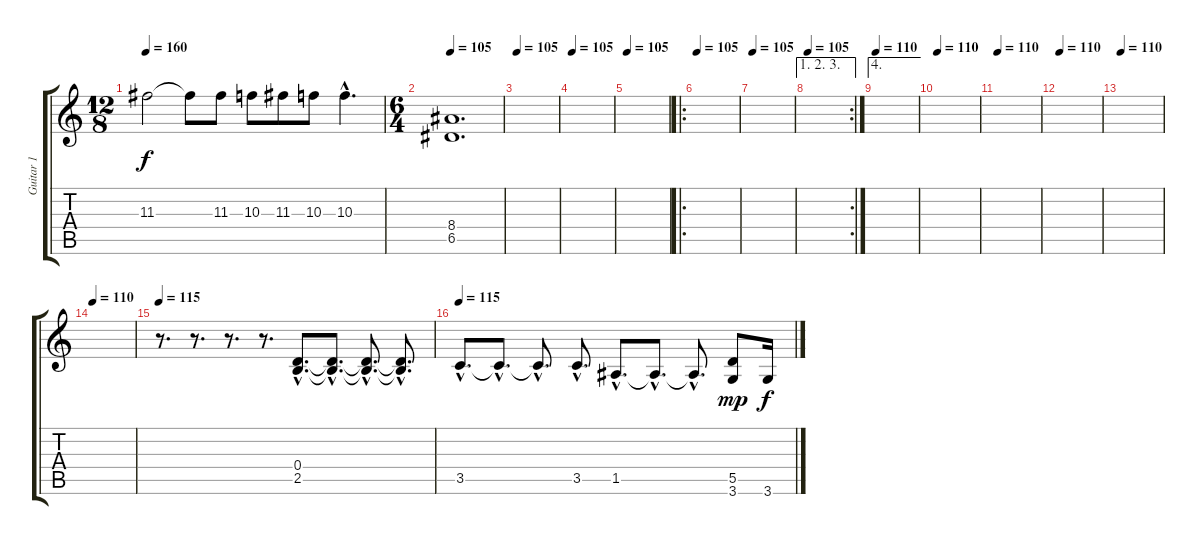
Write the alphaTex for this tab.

\track ("Guitar 1" "Guitar 1") {instrument distortionguitar}
\staff {score tabs}
\tuning (E4 B3 G3 D3 A2 E2) {hide}
\ts (12 8)
\tempo 160
\clef g2
\ks c
11.3.2{dy f instrument overdrivenguitar} 11.3{t}.8 11.3.8 10.3.8 11.3.8 10.3.8 10.3{hac}.4{d} |
\ts (6 4)
\tempo 105
(8.4 6.5).1{d instrument distortionguitar} |
\tempo 105
|
\tempo 105
|
\tempo 105
|
\ro
\tempo 105
|
\tempo 105
|
\ae (1 2 3)
\rc 2
\tempo 105
|
\ae 4
\tempo 110
|
\tempo 110
|
\tempo 110
|
\tempo 110
|
\tempo 110
|
\tempo 110
|
\tempo 115
r.8{d} r.8{d} r.8{d} r.8{d volume 0} (0.4{hac} 2.5{hac}).8{d volume 13} (0.4{hac t} 2.5{hac t}).8{d} (0.4{hac t} 2.5{hac t}).8{d} (0.4{hac t} 2.5{hac t}).8{d} |
\tempo 115
3.5{hac}.8{d} 3.5{hac t}.8{d} 3.5{hac t}.8{d} 3.5{hac}.8{d} 1.5{hac}.8{d} 1.5{hac t}.8{d} 1.5{hac t}.8{d} (5.5 3.6).8{dy mp} 3.6.16{dy f}
